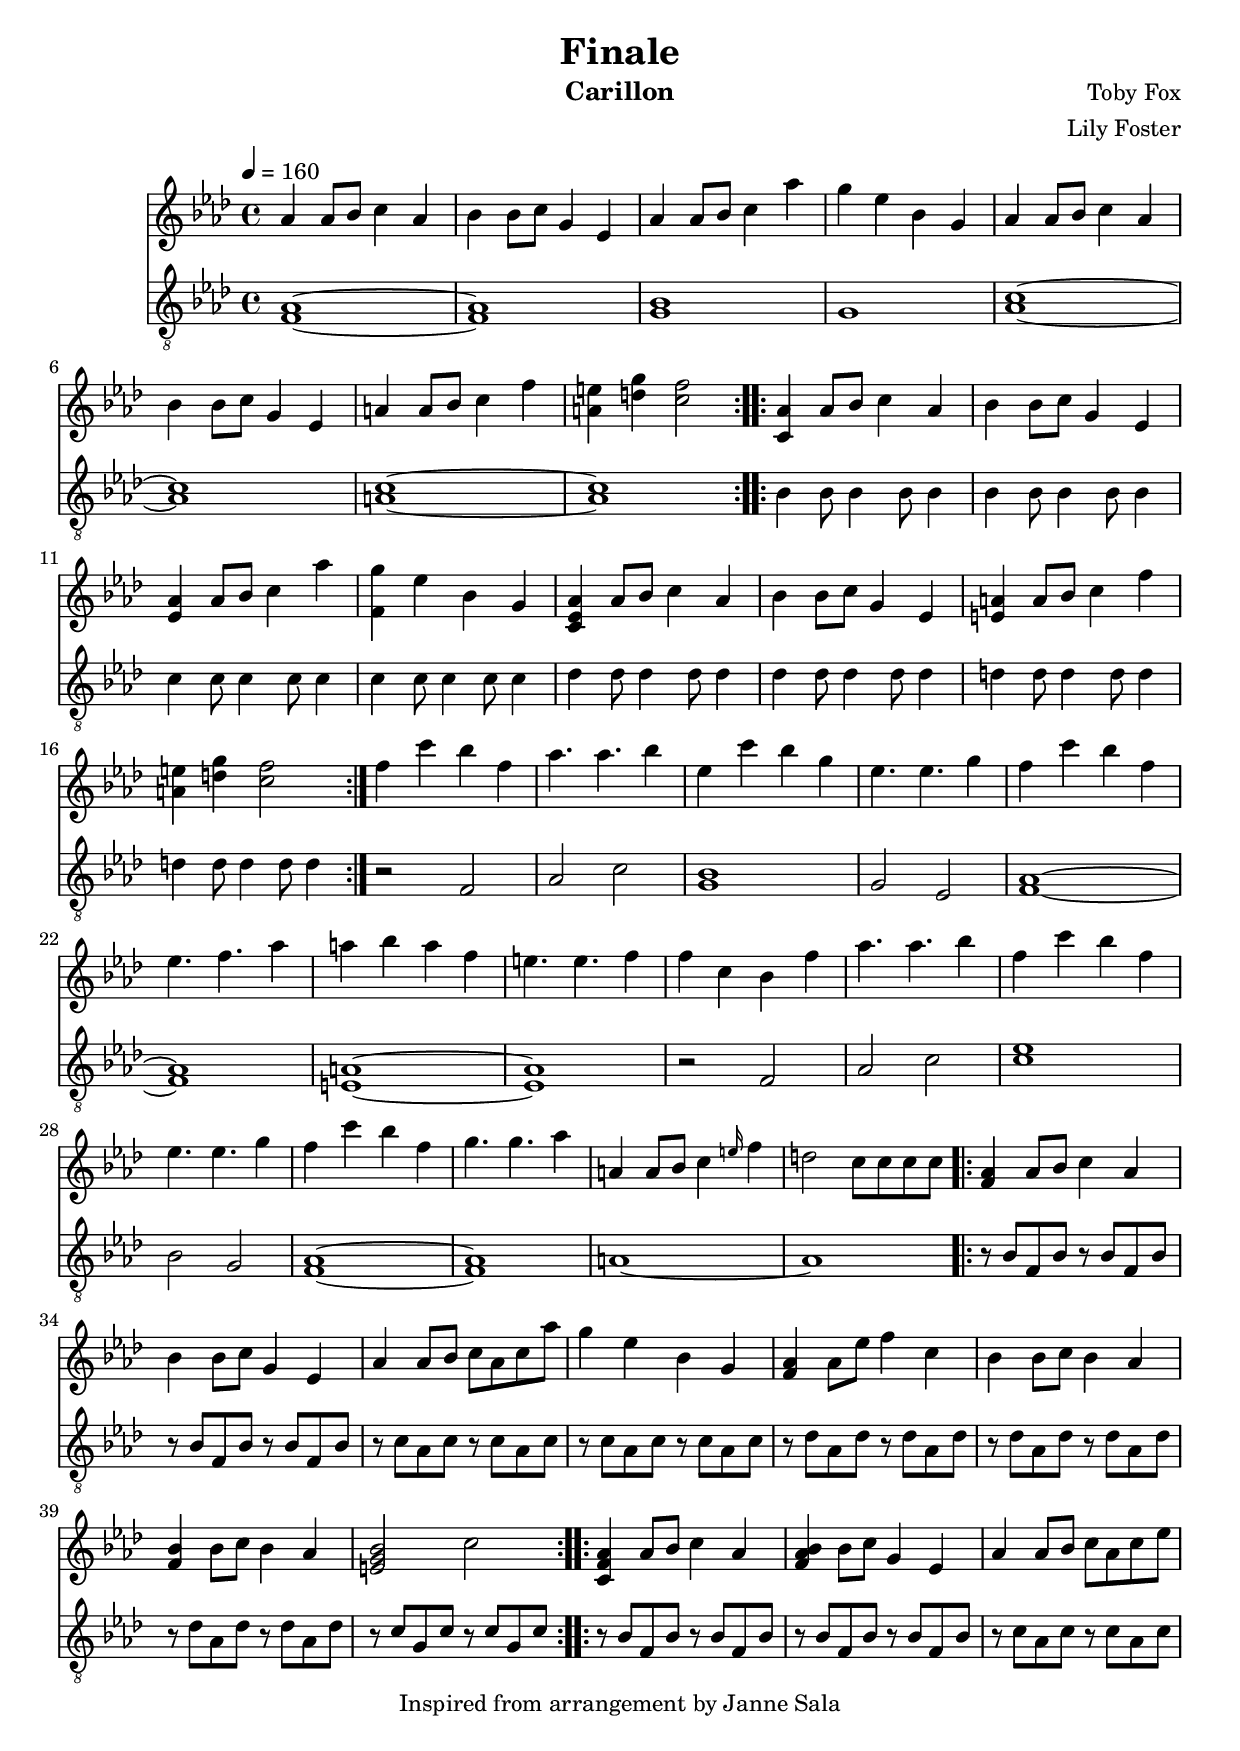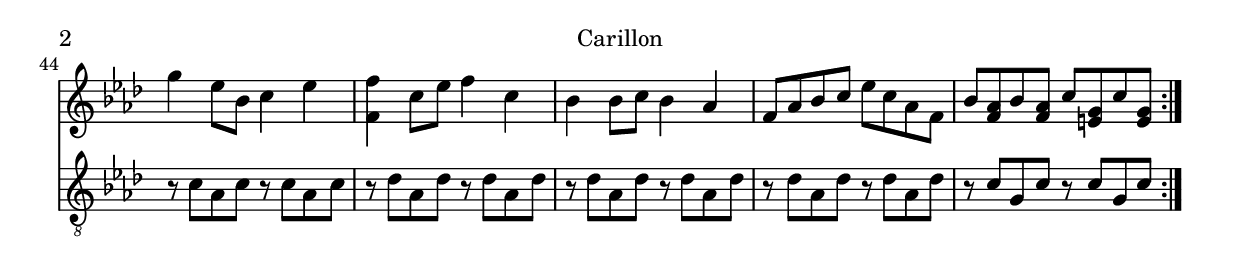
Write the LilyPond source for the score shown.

\version "2.22.1"

\header {
  title = "Finale"
  instrument = "Carillon"
  composer = "Toby Fox"
  arranger = "Lily Foster"
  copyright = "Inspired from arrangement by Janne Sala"
}

main_tempo = \tempo 4 = 160
main_key = \key aes \major

melody = \relative c'' {
  % part 1
  \repeat volta 2 {
    aes4 aes8 bes c4 aes
    bes4 bes8 c g4 ees
    aes4 aes8 bes c4 aes'
    g4 ees bes g

    aes4 aes8 bes c4 aes
    bes4 bes8 c g4 ees
    a4 a8 bes c4 f
    <a, e'>4 <d g> <c f>2
  }

  % part 2
  \repeat volta 2 {
    <c, aes'>4 aes'8 bes c4 aes
    bes4 bes8 c g4 ees
    <ees aes>4 aes8 bes c4 aes'
    <f, g'>4 ees' bes g

    <c, ees aes>4 aes'8 bes c4 aes
    bes4 bes8 c g4 ees
    <e a>4 a8 bes c4 f
    <a, e'>4 <d g> <c f>2
  }

  % part 3
  f4 c' bes f
  aes4. aes bes4
  ees,4 c' bes g
  ees4. ees g4

  f4 c' bes f
  ees4. f aes4
  a4 bes a f
  e4. e f4

  f4 c bes f'
  aes4. aes bes4
  f4 c' bes f
  ees4. ees g4

  f4 c' bes f
  g4. g aes4

  a,4 a8 bes c4 \grace e16 f4
  d2 c8 c c c

  % part 4
  \repeat volta 2 {
    <f, aes>4 aes8 bes c4 aes
    bes4 bes8 c g4 ees
    aes4 aes8 bes c aes c aes'
    g4 ees bes g

    <f aes>4 aes8 ees' f4 c
    bes4 bes8 c bes4 aes
    <f bes>4 bes8 c bes4 aes
    <e g bes>2 c'
  }

  % part 5
  \repeat volta 2 {
    <c, f aes>4 aes'8 bes c4 aes
    <f aes bes>4 bes8 c g4 ees
    aes4 aes8 bes c aes c ees
    g4 ees8 bes c4 ees

    <f, f'>4 c'8 ees f4 c
    bes4 bes8 c bes4 aes
    f8 aes bes c ees c aes f
    bes8 <f aes> bes <f aes> c' <e, g> c' <e, g>
  }
}

bass = \relative c {
  % part 1
  \repeat volta 2 {
    <f aes>1~
    <f aes>1
    <g bes>1
    g1

    <aes c>1~
    <aes c>1
    <a c>1~
    <a c>1
  }

  % part 2
  \repeat volta 2 {
    bes4 bes8 bes4 bes8 bes4
    bes4 bes8 bes4 bes8 bes4
    c4 c8 c4 c8 c4
    c4 c8 c4 c8 c4

    des4 des8 des4 des8 des4
    des4 des8 des4 des8 des4
    d4 d8 d4 d8 d4
    d4 d8 d4 d8 d4
  }

  % part 3
  r2 f,
  aes2 c
  <g bes>1
  g2 ees

  <f aes>1~
  <f aes>1
  <e a>1~
  <e a>1

  r2 f
  aes2 c
  <c ees>1
  bes2 g

  <f aes>1~
  <f aes>1

  a1~
  a1

  % part 4
  \repeat volta 2 {
    r8 bes f bes r bes f bes
    r8 bes f bes r bes f bes
    r8 c aes c r c aes c
    r8 c aes c r c aes c

    r8 des aes des r des aes des
    r8 des aes des r des aes des
    r8 des aes des r des aes des
    r8 c g c r c g c
  }

  % part 5
  \repeat volta 2 {
    r8 bes f bes r bes f bes
    r8 bes f bes r bes f bes
    r8 c aes c r c aes c
    r8 c aes c r c aes c

    r8 des aes des r des aes des
    r8 des aes des r des aes des
    r8 des aes des r des aes des
    r8 c g c r c g c
  }
}

keys = \new Staff {
  \clef "treble"

  \main_tempo
  \main_key

  \melody
}

pedals = \new Staff {
  \clef "treble_8"

  \main_tempo
  \main_key

  \bass
}

\score {
  <<
    \keys
    \pedals
  >>

  \layout {}
}

\score {
  \unfoldRepeats
  <<
    \keys
    \pedals
  >>

  \midi {}
}
